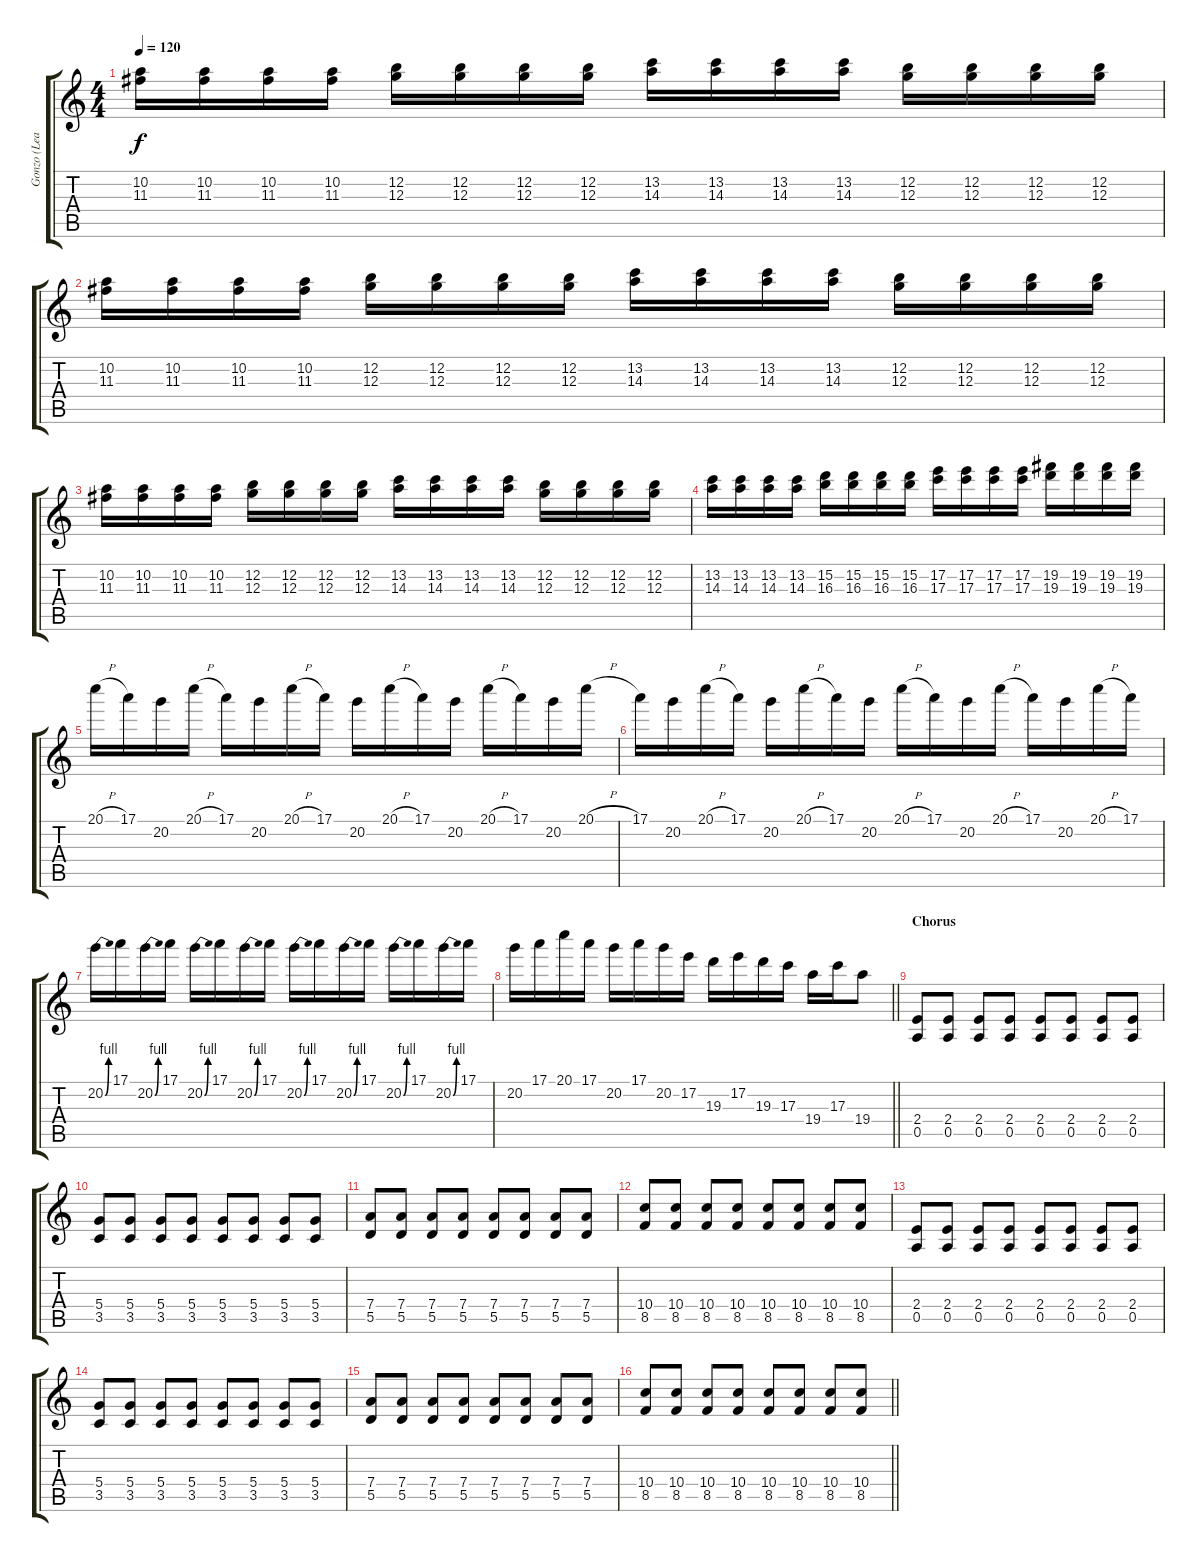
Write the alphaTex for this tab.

\track ("Gonzo (Lead)" "Gonzo (Lea") {instrument overdrivenguitar}
\staff {score tabs}
\tuning (E4 B3 G3 D3 A2 E2) {hide}
\ts (4 4)
\tempo 120
\clef g2
\ks c
(10.2 11.3).16{dy f} (10.2 11.3).16 (10.2 11.3).16 (10.2 11.3).16 (12.2 12.3).16 (12.2 12.3).16 (12.2 12.3).16 (12.2 12.3).16 (13.2 14.3).16 (13.2 14.3).16 (13.2 14.3).16 (13.2 14.3).16 (12.2 12.3).16 (12.2 12.3).16 (12.2 12.3).16 (12.2 12.3).16 |
(10.2 11.3).16 (10.2 11.3).16 (10.2 11.3).16 (10.2 11.3).16 (12.2 12.3).16 (12.2 12.3).16 (12.2 12.3).16 (12.2 12.3).16 (13.2 14.3).16 (13.2 14.3).16 (13.2 14.3).16 (13.2 14.3).16 (12.2 12.3).16 (12.2 12.3).16 (12.2 12.3).16 (12.2 12.3).16 |
(10.2 11.3).16 (10.2 11.3).16 (10.2 11.3).16 (10.2 11.3).16 (12.2 12.3).16 (12.2 12.3).16 (12.2 12.3).16 (12.2 12.3).16 (13.2 14.3).16 (13.2 14.3).16 (13.2 14.3).16 (13.2 14.3).16 (12.2 12.3).16 (12.2 12.3).16 (12.2 12.3).16 (12.2 12.3).16 |
(13.2 14.3).16 (13.2 14.3).16 (13.2 14.3).16 (13.2 14.3).16 (15.2 16.3).16 (15.2 16.3).16 (15.2 16.3).16 (15.2 16.3).16 (17.2 17.3).16 (17.2 17.3).16 (17.2 17.3).16 (17.2 17.3).16 (19.2 19.3).16 (19.2 19.3).16 (19.2 19.3).16 (19.2 19.3).16 |
20.1{h}.16 17.1.16 20.2.16 20.1{h}.16 17.1.16 20.2.16 20.1{h}.16 17.1.16 20.2.16 20.1{h}.16 17.1.16 20.2.16 20.1{h}.16 17.1.16 20.2.16 20.1{h}.16 |
17.1.16 20.2.16 20.1{h}.16 17.1.16 20.2.16 20.1{h}.16 17.1.16 20.2.16 20.1{h}.16 17.1.16 20.2.16 20.1{h}.16 17.1.16 20.2.16 20.1{h}.16 17.1.16 |
20.2{be (bend 0 0 60 4)}.16 17.1.16 20.2{be (bend 0 0 60 4)}.16 17.1.16 20.2{be (bend 0 0 60 4)}.16 17.1.16 20.2{be (bend 0 0 60 4)}.16 17.1.16 20.2{be (bend 0 0 60 4)}.16 17.1.16 20.2{be (bend 0 0 60 4)}.16 17.1.16 20.2{be (bend 0 0 60 4)}.16 17.1.16 20.2{be (bend 0 0 60 4)}.16 17.1.16 |
\barLineRight lightlight
20.2.16 17.1.16 20.1.16 17.1.16 20.2.16 17.1.16 20.2.16 17.2.16 19.3.16 17.2.16 19.3.16 17.3.16 19.4.16 17.3.16 19.4.8 |
\section ("" "Chorus")
(2.4 0.5).8 (2.4 0.5).8 (2.4 0.5).8 (2.4 0.5).8 (2.4 0.5).8 (2.4 0.5).8 (2.4 0.5).8 (2.4 0.5).8 |
(5.4 3.5).8 (5.4 3.5).8 (5.4 3.5).8 (5.4 3.5).8 (5.4 3.5).8 (5.4 3.5).8 (5.4 3.5).8 (5.4 3.5).8 |
(7.4 5.5).8 (7.4 5.5).8 (7.4 5.5).8 (7.4 5.5).8 (7.4 5.5).8 (7.4 5.5).8 (7.4 5.5).8 (7.4 5.5).8 |
(10.4 8.5).8 (10.4 8.5).8 (10.4 8.5).8 (10.4 8.5).8 (10.4 8.5).8 (10.4 8.5).8 (10.4 8.5).8 (10.4 8.5).8 |
(2.4 0.5).8 (2.4 0.5).8 (2.4 0.5).8 (2.4 0.5).8 (2.4 0.5).8 (2.4 0.5).8 (2.4 0.5).8 (2.4 0.5).8 |
(5.4 3.5).8 (5.4 3.5).8 (5.4 3.5).8 (5.4 3.5).8 (5.4 3.5).8 (5.4 3.5).8 (5.4 3.5).8 (5.4 3.5).8 |
(7.4 5.5).8 (7.4 5.5).8 (7.4 5.5).8 (7.4 5.5).8 (7.4 5.5).8 (7.4 5.5).8 (7.4 5.5).8 (7.4 5.5).8 |
\barLineRight lightlight
(10.4 8.5).8 (10.4 8.5).8 (10.4 8.5).8 (10.4 8.5).8 (10.4 8.5).8 (10.4 8.5).8 (10.4 8.5).8 (10.4 8.5).8
